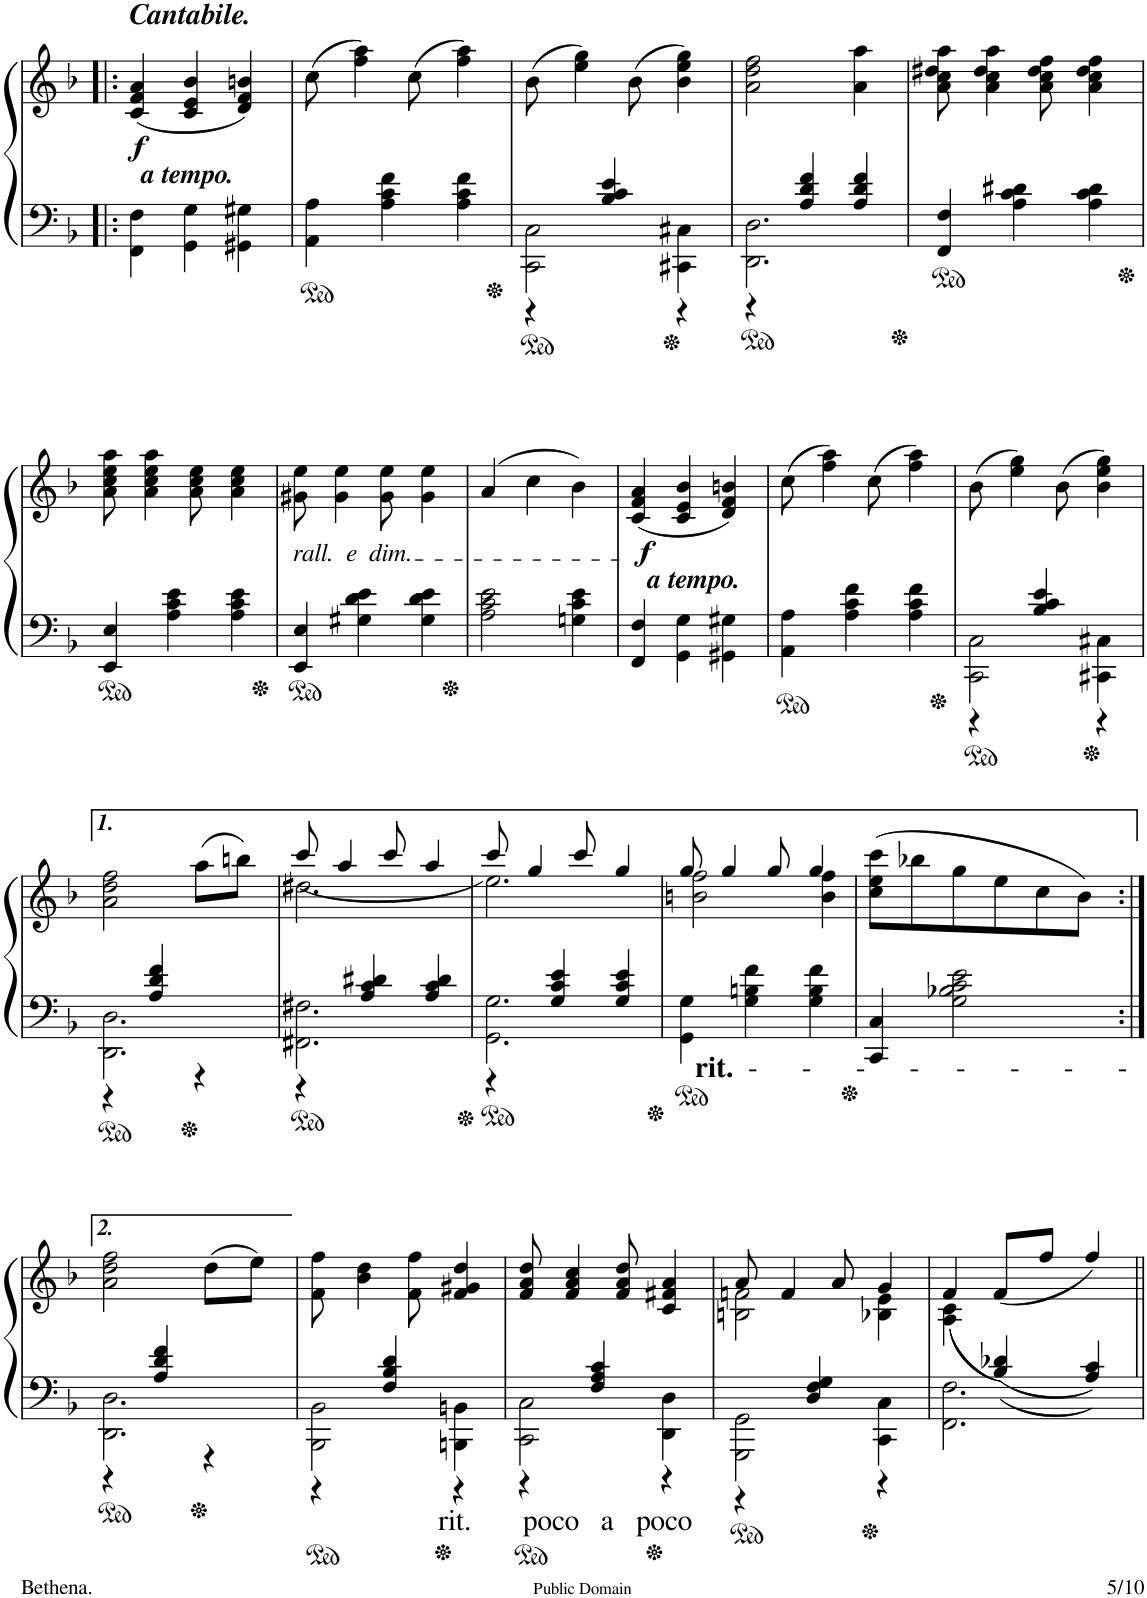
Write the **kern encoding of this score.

**kern	**kern	**dynam
*part1	*part1	*part1
*staff2	*staff1	*staff1/2
*I"Piano	*	*
*I'Pno.	*	*
!!LO:PB:g=z
*clefF4	*clefG2	*
*k[b-]	*k[b-]	*
*F:	*F:	*
*M3/4	*M3/4	*
=77!|:	=77!|:	=77!|:
!	!LO:TX:b:Bi:t=a tempo.	!
!	!LO:TX:a:Bi:t=Cantabile.	!
!	!	!LO:DY:b
4FF\ 4F\	(4c/ 4f/ 4a/	f
4GG\ 4G\	4c/ 4e/ 4b-/	.
4GG#X\ 4G#X\	4d/ 4f/ 4bn/)	.
=78	=78	=78
4AA\ 4A\	(8cc\	.
.	4ff\ 4aa\)	.
4A\ 4c\ 4f\	.	.
.	(8cc\	.
4A\ 4c\ 4f\	4ff\ 4aa\)	.
=79	=79	=79
*^	*	*
2CC\ 2C\	4r	(8b-\	.
.	.	4ee\ 4gg\)	.
.	4B-/ 4c/ 4e/	.	.
.	.	(8b-\	.
4CC#X\ 4C#X\	4r	4b-\ 4ee\ 4gg\)	.
=80	=80	=80	=80
2.DD\ 2.D\	4r	2a\ 2dd\ 2ff\	.
.	4A/ 4d/ 4f/	.	.
.	4A/ 4d/ 4f/	4a\ 4aa\	.
*v	*v	*	*
=81	=81	=81
4FF/ 4F/	8a\ 8cc\ 8dd#X\ 8aa\	.
.	4a\ 4cc\ 4dd#\ 4aa\	.
4A\ 4c\ 4d#X\	.	.
.	8a\ 8cc\ 8dd#\ 8ff\	.
4A\ 4c\ 4d#\	4a\ 4cc\ 4dd#\ 4ff\	.
!!LO:LB:g=z
=82	=82	=82
4EE/ 4E/	8a\ 8cc\ 8ee\ 8aa\	.
.	4a\ 4cc\ 4ee\ 4aa\	.
4A\ 4c\ 4e\	.	.
.	8a\ 8cc\ 8ee\	.
4A\ 4c\ 4e\	4a\ 4cc\ 4ee\	.
=83	=83	=83
!	!LO:TX:b:i:t=<b>rall.  e  dim.</b>	!
4EE/ 4E/	8g#X\ 8ee\	.
.	4g#\ 4ee\	.
4G#X\ 4d\ 4e\	.	.
.	8g#\ 8ee\	.
4G#\ 4d\ 4e\	4g#\ 4ee\	.
=84	=84	=84
2A\ 2c\ 2e\	(4a/	.
.	4cc\	.
4Gn\ 4c\ 4e\	4b-\)	.
=85	=85	=85
!	!LO:TX:b:Bi:t=a tempo.	!
!	!	!LO:DY:b
4FF/ 4F/	(4c/ 4f/ 4a/	f
4GG\ 4G\	4c/ 4e/ 4b-/	.
4GG#X\ 4G#X\	4d/ 4f/ 4bn/)	.
=86	=86	=86
4AA\ 4A\	(8cc\	.
.	4ff\ 4aa\)	.
4A\ 4c\ 4f\	.	.
.	(8cc\	.
4A\ 4c\ 4f\	4ff\ 4aa\)	.
=87	=87	=87
*^	*	*
2CC\ 2C\	4r	(8b-\	.
.	.	4ee\ 4gg\)	.
.	4B-/ 4c/ 4e/	.	.
.	.	(8b-\	.
4CC#X\ 4C#X\	4r	4b-\ 4ee\ 4gg\)	.
!!LO:LB:g=z
=88	=88	=88	=88
2.DD\ 2.D\	4r	2a\ 2dd\ 2ff\	.
.	4A/ 4d/ 4f/	.	.
.	4r	(8aa\L	.
.	.	8bbn\J)	.
=89	=89	=89	=89
*	*	*^	*
2.FF#X\ 2.F#X\	4r	8ccc/	(2.dd#X\	.
.	.	4aa/	.	.
.	4A/ 4c/ 4d#X/	.	.	.
.	.	8ccc/	.	.
.	4A/ 4c/ 4d#/	4aa/	.	.
=90	=90	=90	=90	=90
2.GG\ 2.G\	4r	8ccc/	2.ee\)	.
.	.	4gg/	.	.
.	4G/ 4c/ 4e/	.	.	.
.	.	8ccc/	.	.
.	4G/ 4c/ 4e/	4gg/	.	.
=91	=91	=91	=91	=91
!LO:TX:b:B:t=rit.	!	!	!	!
!LO:TX:b:t=-      -      -      -     -      -      -      -	!	!	!	!
*v	*v	*	*	*
4GG\ 4G\	8gg/	2bn\ 2ff\	.
.	4gg/	.	.
4G\ 4Bn\ 4f\	.	.	.
.	8gg/	.	.
4G\ 4B\ 4f\	4gg/	4b\ 4ff\	.
*	*v	*v	*
=92	=92	=92
4CC/ 4C/	(8cc\ 8ee\ 8ccc\L	.
.	8bb-X\	.
2G\ 2B-X\ 2c\ 2e\	8gg\	.
.	8ee\	.
.	8cc\	.
.	8b-\J)	.
!!LO:LB:g=z
=93:|!	=93:|!	=93:|!
*^	*	*
2.DD\ 2.D\	4r	2a\ 2dd\ 2ff\	.
.	4A/ 4d/ 4f/	.	.
.	4r	(8dd\L	.
.	.	8ee\J)	.
=94	=94	=94	=94
2BBB-\ 2BB-\	4r	8f\ 8ff\	.
.	.	4b-\ 4dd\	.
.	4F/ 4B-/ 4d/	.	.
.	.	8f\ 8ff\	.
!LO:TX:b:t=rit.       poco   a   poco	!	!	!
4BBBn\ 4BBn\	4r	4f/ 4g#X/ 4dd/	.
=95	=95	=95	=95
2CC\ 2C\	4r	8f/ 8a/ 8dd/	.
.	.	4f/ 4a/ 4cc/	.
.	4F/ 4A/ 4c/	.	.
.	.	8f/ 8a/ 8dd/	.
4DD\ 4D\	4r	4c/ 4f#X/ 4a/	.
=96	=96	=96	=96
*	*	*^	*
2GGG\ 2GG\	4r	8a/	2Bn\ 2fn\	.
.	.	4f/	.	.
.	4D/ 4F/ 4G/	.	.	.
.	.	8a/	.	.
4CC\ 4C\	4r	4g/	4B-X\ 4e\	.
=97	=97	=97	=97	=97
2.FF\ 2.F\	4ryy	4f/	((4A\ 4c\	.
.	4B-/ 4d-X/))	(8f/L	2ryy	.
.	.	8ff/J	.	.
.	4A/ 4c/	4ff/)	.	.
*v	*v	*	*	*
*	*v	*v	*
=||	=||	=||
*-	*-	*-
